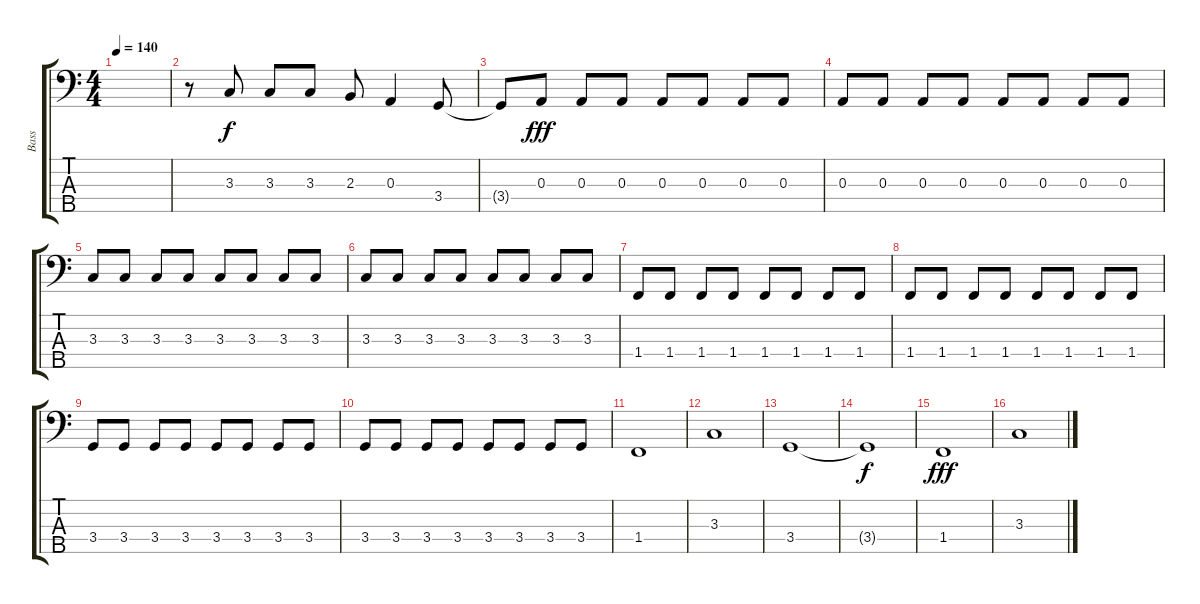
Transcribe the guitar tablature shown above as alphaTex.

\track ("Bass" "Bass") {instrument electricbasspick}
\staff {score tabs}
\tuning (G2 D2 A1 E1 B0) {hide}
\ts (4 4)
\tempo 140
\clef f4
\ks c
|
r.8 3.3.8 3.3.8 3.3.8 2.3.8 0.3.4 3.4.8 |
3.4{t}.8{dy f} 0.3.8{dy fff} 0.3.8 0.3.8 0.3.8 0.3.8 0.3.8 0.3.8 |
0.3.8 0.3.8 0.3.8 0.3.8 0.3.8 0.3.8 0.3.8 0.3.8 |
3.3.8 3.3.8 3.3.8 3.3.8 3.3.8 3.3.8 3.3.8 3.3.8 |
3.3.8 3.3.8 3.3.8 3.3.8 3.3.8 3.3.8 3.3.8 3.3.8 |
1.4.8 1.4.8 1.4.8 1.4.8 1.4.8 1.4.8 1.4.8 1.4.8 |
1.4.8 1.4.8 1.4.8 1.4.8 1.4.8 1.4.8 1.4.8 1.4.8 |
3.4.8 3.4.8 3.4.8 3.4.8 3.4.8 3.4.8 3.4.8 3.4.8 |
3.4.8 3.4.8 3.4.8 3.4.8 3.4.8 3.4.8 3.4.8 3.4.8 |
1.4.1 |
3.3.1 |
3.4.1 |
3.4{t}.1{dy f} |
1.4.1{dy fff} |
3.3.1
